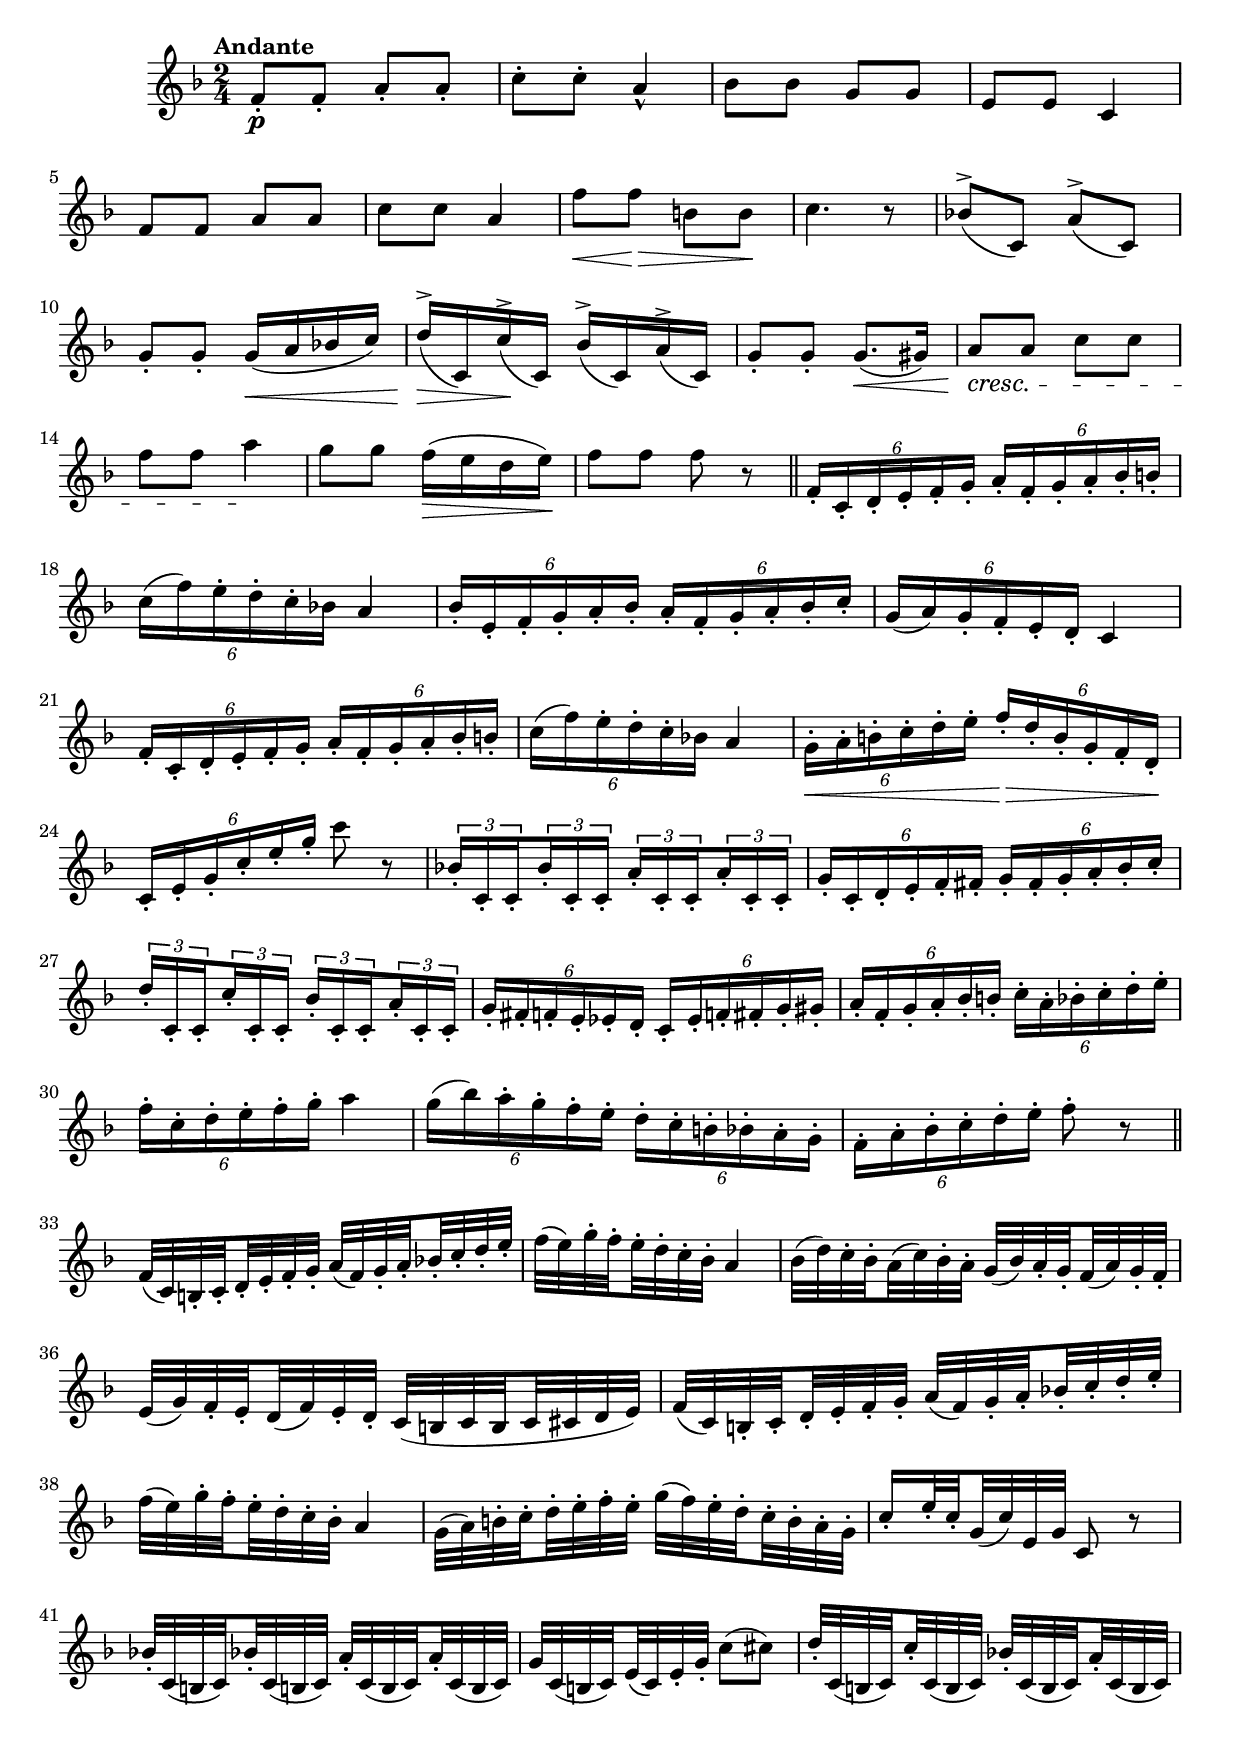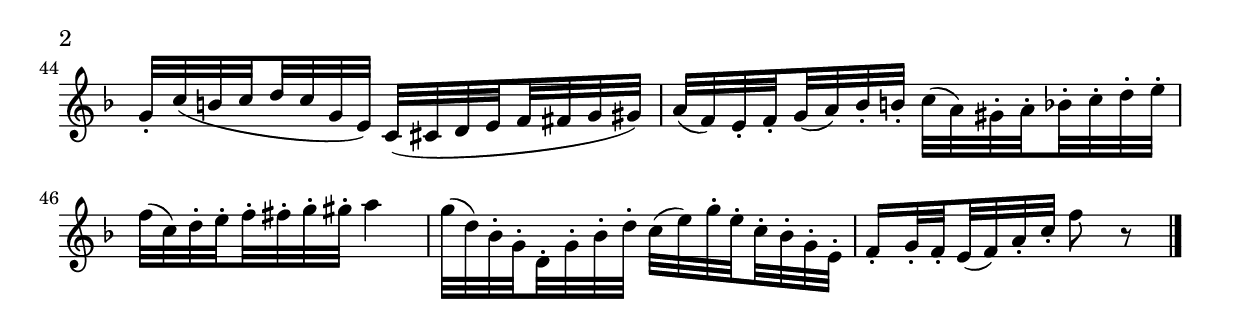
\version "2.24.0"

\version "2.24.0"

#(define subdivide-beams (define-music-function (baseMoment beatStructure music) (rational? list? ly:music?)
#{
  \set subdivideBeams = ##t
  \set baseMoment = #(ly:make-moment baseMoment)
  \set beatStructure = #beatStructure
  #music
  \unset beatStructure
  \unset baseMoment
  \unset subdivideBeams
#}))


\relative {
  \language "english"

  \transposition f

  \tempo "Andante"

  \key f \major
  \time 2/4

  f'8-. \p f-. a-. a-. |
  c8-. c-. a4-^ |
  b-flat8 b-flat g g |
  e8 e c4 |
  f8 f a a |
  c8 c a4 |
  f'8 \< f \> b, b \! |
  c4. r8 |
  b-flat!8^>( c,) a'^>( c,) |
  g'8-. g-. g16( \< a b-flat! c) |
  d16^>( \> c,) c'^>( \! c,) b-flat'^>( c,) a'^>( c,) |
  g'8-. g-. g8.( \< g-sharp16) |
  a8 \cresc a c c |
  f8 f a4 \! |
  g8 g f16( \> e d e) \! |
  f8 f f r | \bar "||"

  \tuplet 6/4 4 { f,16-. c-. d-. e-. f-. g-. a-. f-. g-. a-. b-flat-. b-. } |
  \tuplet 6/4 { c16( f) e-. d-. c-. b-flat! } a4 |
  \tuplet 6/4 4 { b-flat16-. e,-. f-. g-. a-. b-flat-. a-. f-. g-. a-. b-flat-. c-. } |
  \tuplet 6/4 { g16( a) g-. f-. e-. d-. } c4 |
  \tuplet 6/4 4 { f16-. c-. d-. e-. f-. g-. a-. f-. g-. a-. b-flat-. b-. } |
  \tuplet 6/4 { c16( f) e-. d-. c-. b-flat! } a4 |
  \tuplet 6/4 4 { g16-. \< a-. b-. c-. d-. e-. f-. \> d-. b-. g-. f-. d-. \! } |
  \tuplet 6/4 { c16-. e-. g-. c-. e-. g-. } c8 r |
  \subdivide-beams #1/8 2,2 { \tuplet 3/2 8 { b-flat,!16-. c,-. c-. b-flat'-. c,-. c-. a'-. c,-. c-. a'-. c,-. c-. } } |
  \tuplet 6/4 4 { g'16-. c,-. d-. e-. f-. f-sharp-. g-. f-sharp-. g-. a-. b-flat-. c-. } |
  \subdivide-beams #1/8 2,2 { \tuplet 3/2 8 { d16-. c,-. c-. c'-. c,-. c-. b-flat'-. c,-. c-. a'-. c,-. c-. } } |
  \tuplet 6/4 4 {
    g'16-. f-sharp-. f-. e-. e-flat-. d-. c-. e-flat-. f!-. f-sharp-. g-. g-sharp-. |
    a16-. f-. g-. a-. b-flat-. b-. c-. a-. b-flat-. c-. d-. e-. |
  }
  \tuplet 6/4 { f16-. c-. d-. e-. f-. g-. } a4 |
  \tuplet 6/4 4 { g16( b-flat) a-. g-. f-. e-. d-. c-. b-. b-flat-. a-. g-. } |
  \tuplet 6/4 { f16-. a-. b-flat-. c-. d-. e-. } f8-. r | \bar "||"

  \subdivide-beams #1/8 2,2 {
    f,32( c) b-. c-. d-. e-. f-. g-. a( f) g-. a-. b-flat!-. c-. d-. e-. |
    f32( e) g-. f-. e-. d-. c-. b-flat-. a4 |
    b-flat32( d) c-. b-flat-. a( c) b-flat-. a-. g( b-flat) a-. g-. f( a) g-. f-. |
    e32( g) f-. e-. d( f) e-. d-. c( b c b c c-sharp d e) |
    f32( c) b-. c-. d-. e-. f-. g-. a( f) g-. a-. b-flat!-. c-. d-. e-. |
  }
  \subdivide-beams #1/8 2,2 { f32( e) g-. f-. e-. d-. c-. b-flat-. } a4 |
  \subdivide-beams #1/8 2,2 { g32( a) b-. c-. d-. e-. f-. e-. g( f) e-. d-. c-. b-. a-. g-. } |
  \subdivide-beams #1/8 2,2 { c16-. e32-. c-. g( c) e, g } c,8 r |
  \subdivide-beams #1/8 2,2 { \repeat unfold 2 { b-flat'!32-. c,( b! c) } \repeat unfold 2 { a'32-. c,( b c) } } |
  \subdivide-beams #1/8 2,2 { g'32 c,( b c) e( c) e-. g-. } c8( c-sharp) |
  \subdivide-beams #1/8 2,2 {
    d32-. c,( b c) c'-. c,( b c) b-flat'!32-. c,( b c) a'32-. c,( b c) |
    g'32-. c( b c d c g e) c( c-sharp d e f f-sharp g g-sharp) |
    a32( f) e-. f-. g( a) b-flat-. b-. c( a) g-sharp-. a-. b-flat-. c-. d-. e-. |
  }
  \subdivide-beams #1/8 2,2 { f32( c) d-. e-. f-. f-sharp-. g-. g-sharp-. } a4 |
  \subdivide-beams #1/8 2,2 { g32( d) b-flat-. g-. d-. g-. b-flat-. d-. c( e) g-. e-. c-. b-flat-. g-. e-. } |
  \subdivide-beams #1/8 2,2 { f16-. g32-. f-. e( f) a-. c-. } f8 r | \bar "|."
}
